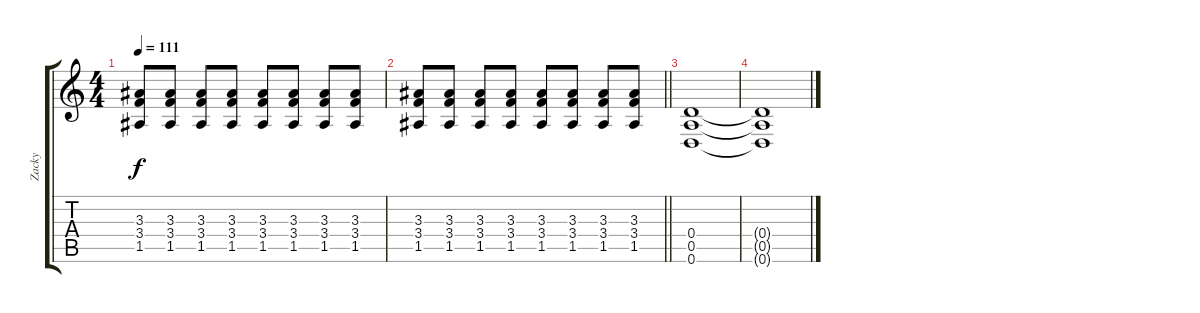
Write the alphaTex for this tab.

\track ("Zacky" "Zacky") {instrument distortionguitar}
\staff {score tabs}
\tuning (E4 B3 G3 D3 A2 D2) {hide}
\ts (4 4)
\tempo 111
\clef g2
\ks c
(3.3 3.4 1.5).8{dy f} (3.3 3.4 1.5).8 (3.3 3.4 1.5).8 (3.3 3.4 1.5).8 (3.3 3.4 1.5).8 (3.3 3.4 1.5).8 (3.3 3.4 1.5).8 (3.3 3.4 1.5).8 |
\barLineRight lightlight
(3.3 3.4 1.5).8 (3.3 3.4 1.5).8 (3.3 3.4 1.5).8 (3.3 3.4 1.5).8 (3.3 3.4 1.5).8 (3.3 3.4 1.5).8 (3.3 3.4 1.5).8 (3.3 3.4 1.5).8 |
(0.4 0.5 0.6).1 |
(0.4{t} 0.5{t} 0.6{t}).1
